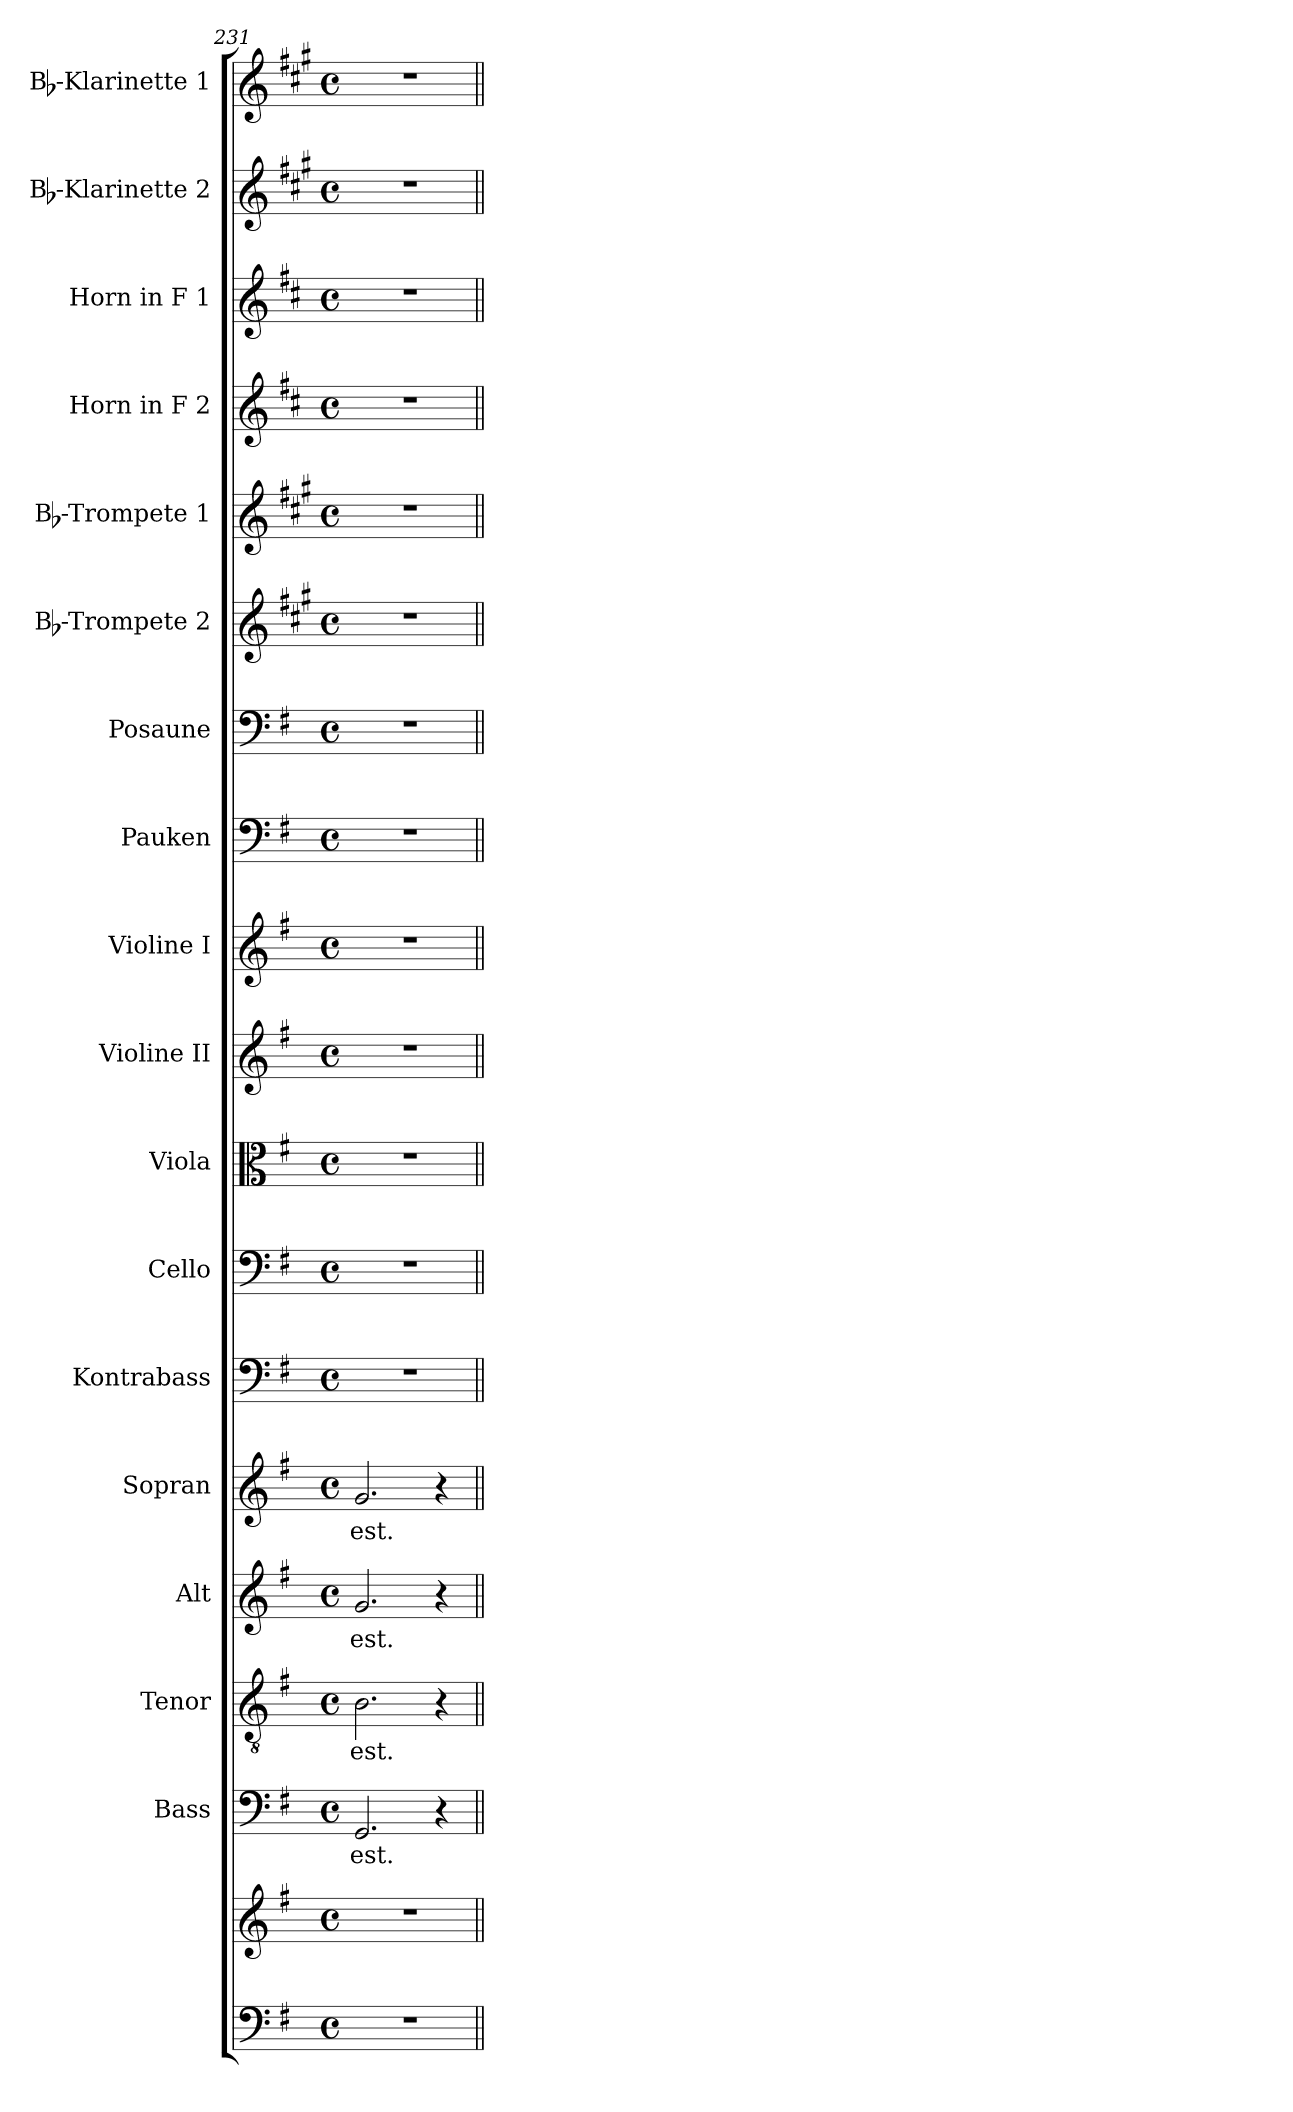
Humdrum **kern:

**kern	**kern	**kern	**text	**kern	**text	**kern	**text	**kern	**text	**kern	**kern	**kern	**kern	**kern	**kern	**kern	**kern	**kern	**kern	**kern	**kern	**kern
*part18	*part18	*part17	*part17	*part16	*part16	*part15	*part15	*part14	*part14	*part13	*part12	*part11	*part10	*part9	*part8	*part7	*part6	*part5	*part4	*part3	*part2	*part1
*staff19	*staff18	*staff17	*staff17	*staff16	*staff16	*staff15	*staff15	*staff14	*staff14	*staff13	*staff12	*staff11	*staff10	*staff9	*staff8	*staff7	*staff6	*staff5	*staff4	*staff3	*staff2	*staff1
*	*	*I"Bass	*	*I"Tenor	*	*I"Alt	*	*I"Sopran	*	*I"Kontrabass	*I"Cello	*I"Viola	*I"Violine II	*I"Violine I	*I"Pauken	*I"Posaune	*I"Bb-Trompete 2	*I"Bb-Trompete 1	*I"Horn in F 2	*I"Horn in F 1	*I"Bb-Klarinette 2	*I"Bb-Klarinette 1
*	*	*I'B.	*	*I'T.	*	*I'A.	*	*I'S.	*	*I'Kb.	*	*I'Vla.	*I'Vl. II	*I'Vl. I	*I'Pk.	*I'Pos.	*I'Bb Trp. 2	*I'Bb Trp. 1	*	*	*I'Bb Kl. 2	*I'Bb Kl. 1
*clefF4	*clefG2	*clefF4	*	*clefGv2	*	*clefG2	*	*clefG2	*	*clefF4	*clefF4	*clefC3	*clefG2	*clefG2	*clefF4	*clefF4	*clefG2	*clefG2	*clefG2	*clefG2	*clefG2	*clefG2
*	*	*	*	*	*	*	*	*	*	*ITrd7c12	*	*	*	*	*	*	*ITrd1c2	*ITrd1c2	*ITrd4c7	*ITrd4c7	*ITrd1c2	*ITrd1c2
*k[f#]	*k[f#]	*k[f#]	*	*k[f#]	*	*k[f#]	*	*k[f#]	*	*k[f#]	*k[f#]	*k[f#]	*k[f#]	*k[f#]	*k[f#]	*k[f#]	*k[f#]	*k[f#]	*k[f#]	*k[f#]	*k[f#]	*k[f#]
*G:	*G:	*G:	*	*G:	*	*G:	*	*G:	*	*G:	*G:	*G:	*G:	*G:	*G:	*G:	*G:	*G:	*G:	*G:	*G:	*G:
*M4/4	*M4/4	*M4/4	*	*M4/4	*	*M4/4	*	*M4/4	*	*M4/4	*M4/4	*M4/4	*M4/4	*M4/4	*M4/4	*M4/4	*M4/4	*M4/4	*M4/4	*M4/4	*M4/4	*M4/4
*met(c)	*met(c)	*met(c)	*	*met(c)	*	*met(c)	*	*met(c)	*	*met(c)	*met(c)	*met(c)	*met(c)	*met(c)	*met(c)	*met(c)	*met(c)	*met(c)	*met(c)	*met(c)	*met(c)	*met(c)
=231	=231	=231	=231	=231	=231	=231	=231	=231	=231	=231	=231	=231	=231	=231	=231	=231	=231	=231	=231	=231	=231	=231
!	!	!	!LO:LY:b	!	!LO:LY:b	!	!LO:LY:b	!	!LO:LY:b	!	!	!	!	!	!	!	!	!	!	!	!	!
1r	1r	2.GG/	est.	2.B\	est.	2.g/	est.	2.g/	est.	1r	1r	1r	1r	1r	1r	1r	1r	1r	1r	1r	1r	1r
.	.	4r	.	4r	.	4r	.	4r	.	.	.	.	.	.	.	.	.	.	.	.	.	.
=||	=||	=||	=||	=||	=||	=||	=||	=||	=||	=||	=||	=||	=||	=||	=||	=||	=||	=||	=||	=||	=||	=||
*-	*-	*-	*-	*-	*-	*-	*-	*-	*-	*-	*-	*-	*-	*-	*-	*-	*-	*-	*-	*-	*-	*-
